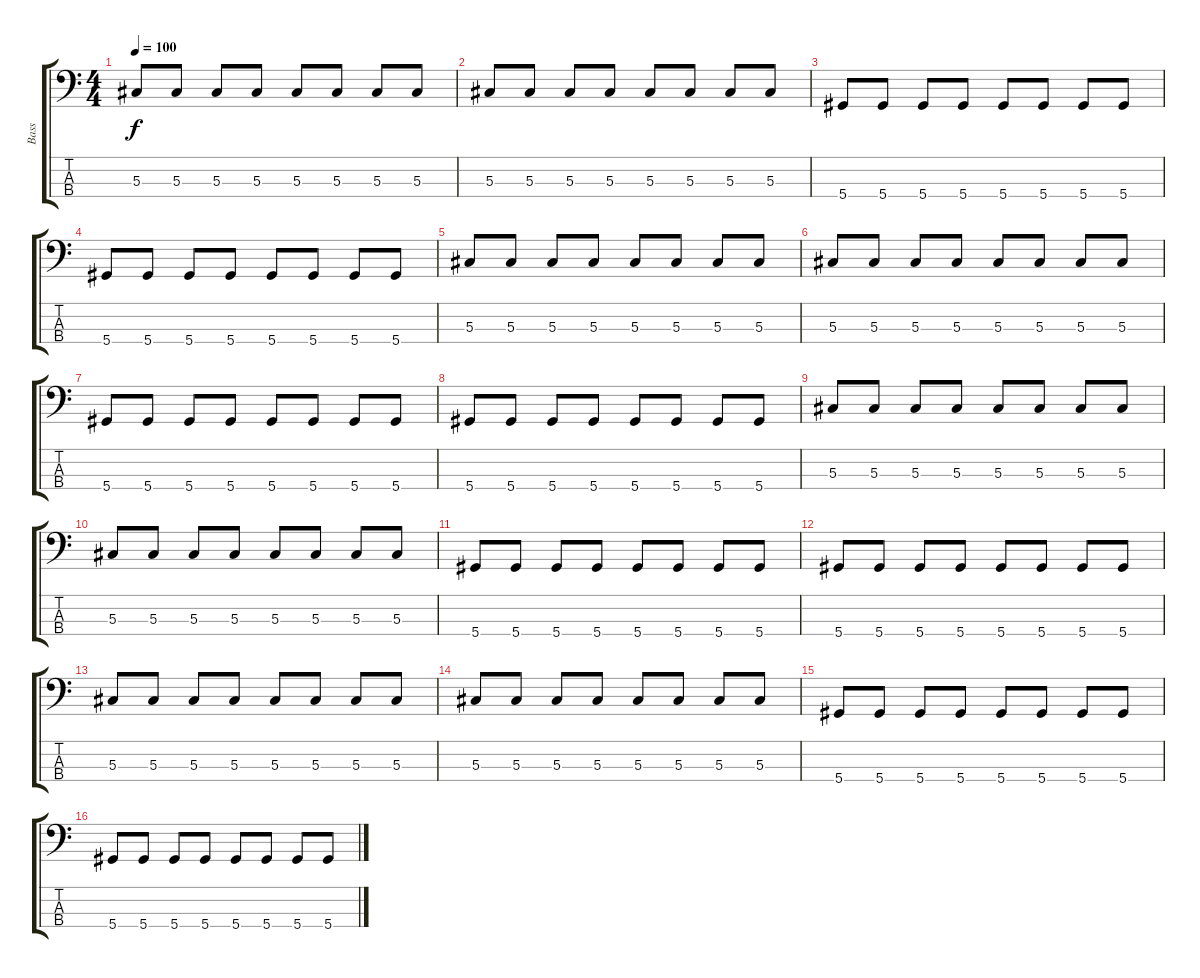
\track ("Bass" "Bass") {instrument electricbassfinger}
\staff {score tabs}
\tuning (Gb2 Db2 Ab1 Eb1) {hide}
\ts (4 4)
\tempo 100
\clef f4
\ks c
5.3.8{dy f} 5.3.8 5.3.8 5.3.8 5.3.8 5.3.8 5.3.8 5.3.8 |
5.3.8 5.3.8 5.3.8 5.3.8 5.3.8 5.3.8 5.3.8 5.3.8 |
5.4.8 5.4.8 5.4.8 5.4.8 5.4.8 5.4.8 5.4.8 5.4.8 |
5.4.8 5.4.8 5.4.8 5.4.8 5.4.8 5.4.8 5.4.8 5.4.8 |
5.3.8 5.3.8 5.3.8 5.3.8 5.3.8 5.3.8 5.3.8 5.3.8 |
5.3.8 5.3.8 5.3.8 5.3.8 5.3.8 5.3.8 5.3.8 5.3.8 |
5.4.8 5.4.8 5.4.8 5.4.8 5.4.8 5.4.8 5.4.8 5.4.8 |
5.4.8 5.4.8 5.4.8 5.4.8 5.4.8 5.4.8 5.4.8 5.4.8 |
5.3.8 5.3.8 5.3.8 5.3.8 5.3.8 5.3.8 5.3.8 5.3.8 |
5.3.8 5.3.8 5.3.8 5.3.8 5.3.8 5.3.8 5.3.8 5.3.8 |
5.4.8 5.4.8 5.4.8 5.4.8 5.4.8 5.4.8 5.4.8 5.4.8 |
5.4.8 5.4.8 5.4.8 5.4.8 5.4.8 5.4.8 5.4.8 5.4.8 |
5.3.8 5.3.8 5.3.8 5.3.8 5.3.8 5.3.8 5.3.8 5.3.8 |
5.3.8 5.3.8 5.3.8 5.3.8 5.3.8 5.3.8 5.3.8 5.3.8 |
5.4.8 5.4.8 5.4.8 5.4.8 5.4.8 5.4.8 5.4.8 5.4.8 |
5.4.8 5.4.8 5.4.8 5.4.8 5.4.8 5.4.8 5.4.8 5.4.8
